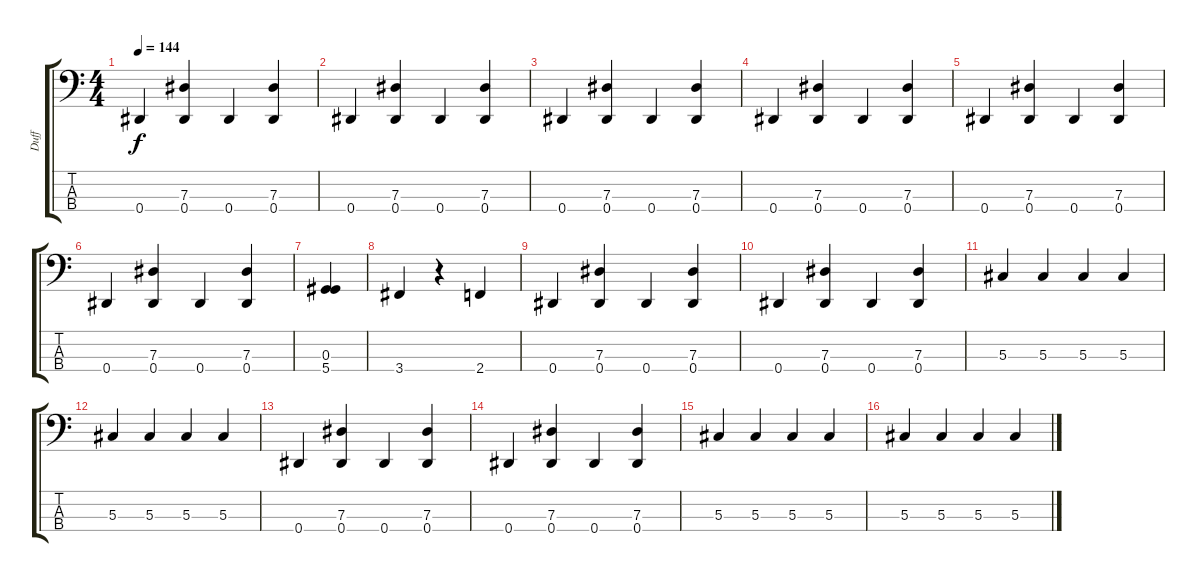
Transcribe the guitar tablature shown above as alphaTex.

\track ("Duff" "Duff") {instrument electricbassfinger}
\staff {score tabs}
\tuning (Gb2 Db2 Ab1 Eb1) {hide}
\ts (4 4)
\tempo 144
\clef f4
\ks c
0.4.4{dy f} (7.3 0.4).4 0.4.4 (7.3 0.4).4 |
0.4.4 (7.3 0.4).4 0.4.4 (7.3 0.4).4 |
0.4.4 (7.3 0.4).4 0.4.4 (7.3 0.4).4 |
0.4.4 (7.3 0.4).4 0.4.4 (7.3 0.4).4 |
0.4.4 (7.3 0.4).4 0.4.4 (7.3 0.4).4 |
0.4.4 (7.3 0.4).4 0.4.4 (7.3 0.4).4 |
(0.3 5.4).4 |
3.4.4 r.4 2.4.4 |
0.4.4 (7.3 0.4).4 0.4.4 (7.3 0.4).4 |
0.4.4 (7.3 0.4).4 0.4.4 (7.3 0.4).4 |
5.3.4 5.3.4 5.3.4 5.3.4 |
5.3.4 5.3.4 5.3.4 5.3.4 |
0.4.4 (7.3 0.4).4 0.4.4 (7.3 0.4).4 |
0.4.4 (7.3 0.4).4 0.4.4 (7.3 0.4).4 |
5.3.4 5.3.4 5.3.4 5.3.4 |
5.3.4 5.3.4 5.3.4 5.3.4
